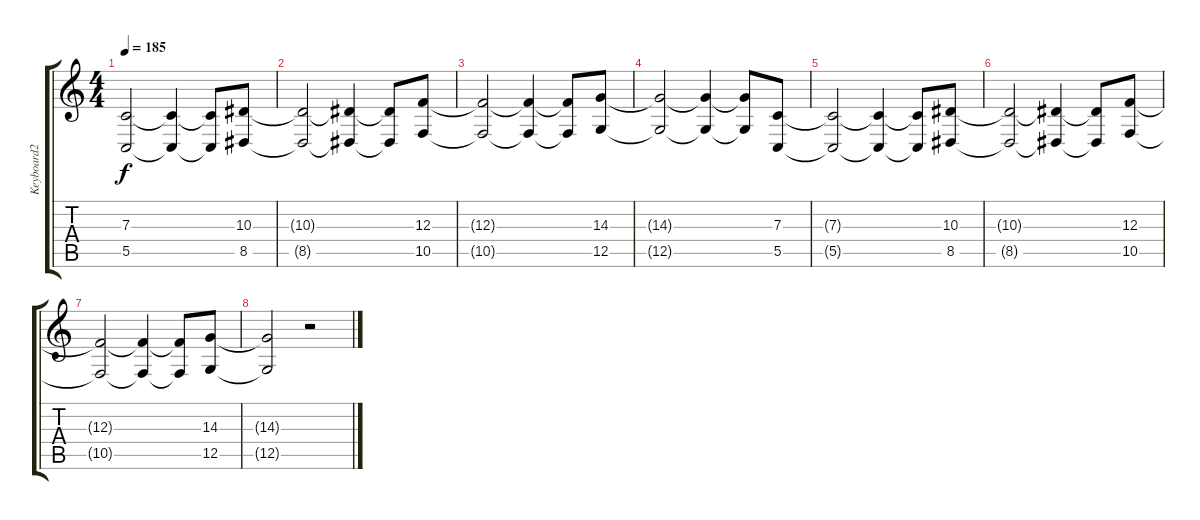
\track ("Keyboard2" "Keyboard2") {solo instrument lead2sawtooth}
\staff {score tabs}
\tuning (D4 A3 F3 C3 G2 C2) {hide}
\ts (4 4)
\tempo 185
\clef g2
\ks c
(7.3 5.5).2{dy f} (7.3{t} 5.5{t}).4 (7.3{t} 5.5{t}).8 (10.3 8.5).8 |
(10.3{t} 8.5{t}).2 (10.3{t} 8.5{t}).4 (10.3{t} 8.5{t}).8 (12.3 10.5).8 |
(12.3{t} 10.5{t}).2 (12.3{t} 10.5{t}).4 (12.3{t} 10.5{t}).8 (14.3 12.5).8 |
(14.3{t} 12.5{t}).2 (14.3{t} 12.5{t}).4 (14.3{t} 12.5{t}).8 (7.3 5.5).8 |
(7.3{t} 5.5{t}).2 (7.3{t} 5.5{t}).4 (7.3{t} 5.5{t}).8 (10.3 8.5).8 |
(10.3{t} 8.5{t}).2 (10.3{t} 8.5{t}).4 (10.3{t} 8.5{t}).8 (12.3 10.5).8 |
(12.3{t} 10.5{t}).2 (12.3{t} 10.5{t}).4 (12.3{t} 10.5{t}).8 (14.3 12.5).8 |
(14.3{t} 12.5{t}).2 r.2
